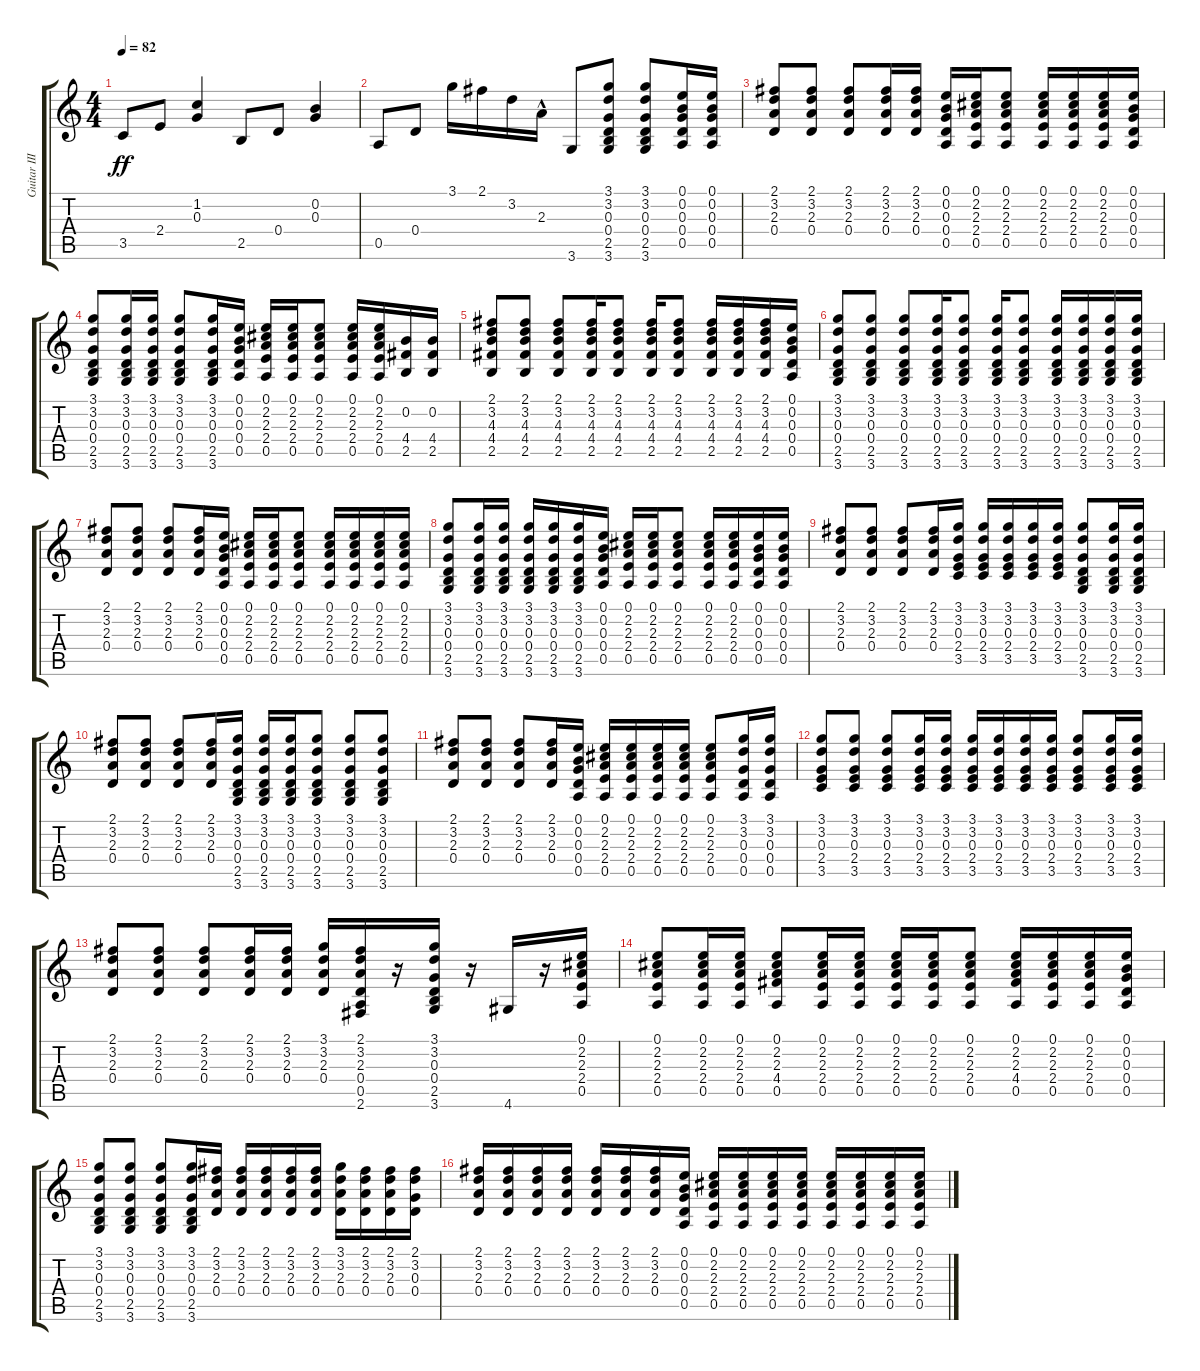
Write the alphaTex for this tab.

\track ("Guitar III" "Guitar III") {instrument acousticguitarsteel}
\staff {score tabs}
\tuning (E4 B3 G3 D3 A2 E2) {hide}
\ts (4 4)
\tempo 82
\clef g2
\ks c
3.5.8{dy ff} 2.4.8 (1.2 0.3).4 2.5.8 0.4.8 (0.2 0.3).4 |
0.5.8 0.4.8 3.1.16 2.1.16 3.2.16 2.3{hac}.16 3.6.8 (3.1 3.2 0.3 0.4 2.5 3.6).8 (3.1 3.2 0.3 0.4 2.5 3.6).8 (0.1 0.2 0.3 0.4 0.5).16 (0.1 0.2 0.3 0.4 0.5).16 |
(2.1 3.2 2.3 0.4).8 (2.1 3.2 2.3 0.4).8 (2.1 3.2 2.3 0.4).8 (2.1 3.2 2.3 0.4).16 (2.1 3.2 2.3 0.4).16 (0.1 0.2 0.3 0.4 0.5).16 (0.1 2.2 2.3 2.4 0.5).16 (0.1 2.2 2.3 2.4 0.5).8 (0.1 2.2 2.3 2.4 0.5).16 (0.1 2.2 2.3 2.4 0.5).16 (0.1 2.2 2.3 2.4 0.5).16 (0.1 0.2 0.3 0.4 0.5).16 |
(3.1 3.2 0.3 0.4 2.5 3.6).8 (3.1 3.2 0.3 0.4 2.5 3.6).16 (3.1 3.2 0.3 0.4 2.5 3.6).16 (3.1 3.2 0.3 0.4 2.5 3.6).8 (3.1 3.2 0.3 0.4 2.5 3.6).16 (0.1 0.2 0.3 0.4 0.5).16 (0.1 2.2 2.3 2.4 0.5).16 (0.1 2.2 2.3 2.4 0.5).16 (0.1 2.2 2.3 2.4 0.5).8 (0.1 2.2 2.3 2.4 0.5).16 (0.1 2.2 2.3 2.4 0.5).16 (0.2 4.4 2.5).16 (0.2 4.4 2.5).16 |
(2.1 3.2 4.3 4.4 2.5).8 (2.1 3.2 4.3 4.4 2.5).8 (2.1 3.2 4.3 4.4 2.5).8 (2.1 3.2 4.3 4.4 2.5).16 (2.1 3.2 4.3 4.4 2.5).8 (2.1 3.2 4.3 4.4 2.5).16 (2.1 3.2 4.3 4.4 2.5).8 (2.1 3.2 4.3 4.4 2.5).16 (2.1 3.2 4.3 4.4 2.5).16 (2.1 3.2 4.3 4.4 2.5).16 (0.1 0.2 0.3 0.4 0.5).16 |
(3.1 3.2 0.3 0.4 2.5 3.6).8 (3.1 3.2 0.3 0.4 2.5 3.6).8 (3.1 3.2 0.3 0.4 2.5 3.6).8 (3.1 3.2 0.3 0.4 2.5 3.6).16 (3.1 3.2 0.3 0.4 2.5 3.6).8 (3.1 3.2 0.3 0.4 2.5 3.6).16 (3.1 3.2 0.3 0.4 2.5 3.6).8 (3.1 3.2 0.3 0.4 2.5 3.6).16 (3.1 3.2 0.3 0.4 2.5 3.6).16 (3.1 3.2 0.3 0.4 2.5 3.6).16 (3.1 3.2 0.3 0.4 2.5 3.6).16 |
(2.1 3.2 2.3 0.4).8 (2.1 3.2 2.3 0.4).8 (2.1 3.2 2.3 0.4).8 (2.1 3.2 2.3 0.4).16 (0.1 0.2 0.3 0.4 0.5).16 (0.1 2.2 2.3 2.4 0.5).16 (0.1 2.2 2.3 2.4 0.5).16 (0.1 2.2 2.3 2.4 0.5).8 (0.1 2.2 2.3 2.4 0.5).16 (0.1 2.2 2.3 2.4 0.5).16 (0.1 2.2 2.3 2.4 0.5).16 (0.1 2.2 2.3 2.4 0.5).16 |
(3.1 3.2 0.3 0.4 2.5 3.6).8 (3.1 3.2 0.3 0.4 2.5 3.6).16 (3.1 3.2 0.3 0.4 2.5 3.6).16 (3.1 3.2 0.3 0.4 2.5 3.6).16 (3.1 3.2 0.3 0.4 2.5 3.6).16 (3.1 3.2 0.3 0.4 2.5 3.6).16 (0.1 0.2 0.3 0.4 0.5).16 (0.1 2.2 2.3 2.4 0.5).16 (0.1 2.2 2.3 2.4 0.5).16 (0.1 2.2 2.3 2.4 0.5).8 (0.1 2.2 2.3 2.4 0.5).16 (0.1 2.2 2.3 2.4 0.5).16 (0.1 0.2 0.3 0.4 0.5).16 (0.1 0.2 0.3 0.4 0.5).16 |
(2.1 3.2 2.3 0.4).8 (2.1 3.2 2.3 0.4).8 (2.1 3.2 2.3 0.4).8 (2.1 3.2 2.3 0.4).16 (3.1 3.2 0.3 2.4 3.5).16 (3.1 3.2 0.3 2.4 3.5).16 (3.1 3.2 0.3 2.4 3.5).16 (3.1 3.2 0.3 2.4 3.5).16 (3.1 3.2 0.3 2.4 3.5).16 (3.1 3.2 0.3 0.4 2.5 3.6).8 (3.1 3.2 0.3 0.4 2.5 3.6).16 (3.1 3.2 0.3 0.4 2.5 3.6).16 |
(2.1 3.2 2.3 0.4).8 (2.1 3.2 2.3 0.4).8 (2.1 3.2 2.3 0.4).8 (2.1 3.2 2.3 0.4).16 (3.1 3.2 0.3 0.4 2.5 3.6).16 (3.1 3.2 0.3 0.4 2.5 3.6).16 (3.1 3.2 0.3 0.4 2.5 3.6).16 (3.1 3.2 0.3 0.4 2.5 3.6).8 (3.1 3.2 0.3 0.4 2.5 3.6).8 (3.1 3.2 0.3 0.4 2.5 3.6).8 |
(2.1 3.2 2.3 0.4).8 (2.1 3.2 2.3 0.4).8 (2.1 3.2 2.3 0.4).8 (2.1 3.2 2.3 0.4).16 (0.1 0.2 0.3 0.4 0.5).16 (0.1 2.2 2.3 2.4 0.5).16 (0.1 2.2 2.3 2.4 0.5).16 (0.1 2.2 2.3 2.4 0.5).16 (0.1 2.2 2.3 2.4 0.5).16 (0.1 2.2 2.3 2.4 0.5).8 (3.1 3.2 0.3 0.4 0.5).16 (3.1 3.2 0.3 0.4 0.5).16 |
(3.1 3.2 0.3 2.4 3.5).8 (3.1 3.2 0.3 2.4 3.5).8 (3.1 3.2 0.3 2.4 3.5).8 (3.1 3.2 0.3 2.4 3.5).16 (3.1 3.2 0.3 2.4 3.5).16 (3.1 3.2 0.3 2.4 3.5).16 (3.1 3.2 0.3 2.4 3.5).16 (3.1 3.2 0.3 2.4 3.5).16 (3.1 3.2 0.3 2.4 3.5).16 (3.1 3.2 0.3 2.4 3.5).8 (3.1 3.2 0.3 2.4 3.5).16 (3.1 3.2 0.3 2.4 3.5).16 |
(2.1 3.2 2.3 0.4).8 (2.1 3.2 2.3 0.4).8 (2.1 3.2 2.3 0.4).8 (2.1 3.2 2.3 0.4).16 (2.1 3.2 2.3 0.4).16 (3.1 3.2 2.3 0.4).16 (2.1 3.2 2.3 0.4 0.5 2.6).16 r.16 (3.1 3.2 0.3 0.4 2.5 3.6).16 r.16 4.6.16 r.16 (0.1 2.2 2.3 2.4 0.5).16 |
(0.1 2.2 2.3 2.4 0.5).8 (0.1 2.2 2.3 2.4 0.5).16 (0.1 2.2 2.3 2.4 0.5).16 (0.1 2.2 2.3 4.4 0.5).8 (0.1 2.2 2.3 2.4 0.5).16 (0.1 2.2 2.3 2.4 0.5).16 (0.1 2.2 2.3 2.4 0.5).16 (0.1 2.2 2.3 2.4 0.5).16 (0.1 2.2 2.3 2.4 0.5).8 (0.1 2.2 2.3 4.4 0.5).16 (0.1 2.2 2.3 2.4 0.5).16 (0.1 2.2 2.3 2.4 0.5).16 (0.1 0.2 0.3 0.4 0.5).16 |
(3.1 3.2 0.3 0.4 2.5 3.6).8 (3.1 3.2 0.3 0.4 2.5 3.6).8 (3.1 3.2 0.3 0.4 2.5 3.6).8 (3.1 3.2 0.3 0.4 2.5 3.6).16 (2.1 3.2 2.3 0.4).16 (2.1 3.2 2.3 0.4).16 (2.1 3.2 2.3 0.4).16 (2.1 3.2 2.3 0.4).16 (2.1 3.2 2.3 0.4).16 (3.1 3.2 2.3 0.4).16 (2.1 3.2 2.3 0.4).16 (2.1 3.2 2.3 0.4).16 (2.1 3.2 0.3 0.4).16 |
(2.1 3.2 2.3 0.4).16 (2.1 3.2 2.3 0.4).16 (2.1 3.2 2.3 0.4).16 (2.1 3.2 2.3 0.4).16 (2.1 3.2 2.3 0.4).16 (2.1 3.2 2.3 0.4).16 (2.1 3.2 2.3 0.4).16 (0.1 0.2 0.3 0.4 0.5).16 (0.1 2.2 2.3 2.4 0.5).16 (0.1 2.2 2.3 2.4 0.5).16 (0.1 2.2 2.3 2.4 0.5).16 (0.1 2.2 2.3 2.4 0.5).16 (0.1 2.2 2.3 2.4 0.5).16 (0.1 2.2 2.3 2.4 0.5).16 (0.1 2.2 2.3 2.4 0.5).16 (0.1 2.2 2.3 2.4 0.5).16
